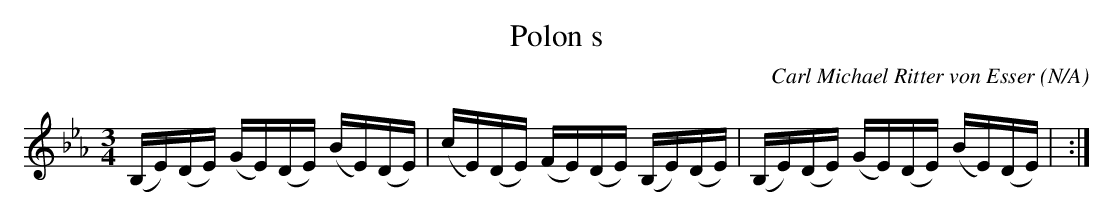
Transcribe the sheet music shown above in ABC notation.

X:1
T:Polon s
C:Carl Michael Ritter von Esser
O:N/A
M:3/4
L:1/16
K:Eb
 (B,E)(DE) (GE)(DE) (BE)(DE) |(cE)(DE) (FE)(DE) (B,E)(DE) | (B,E)(DE) (GE)(DE) (BE)(DE) | :|
